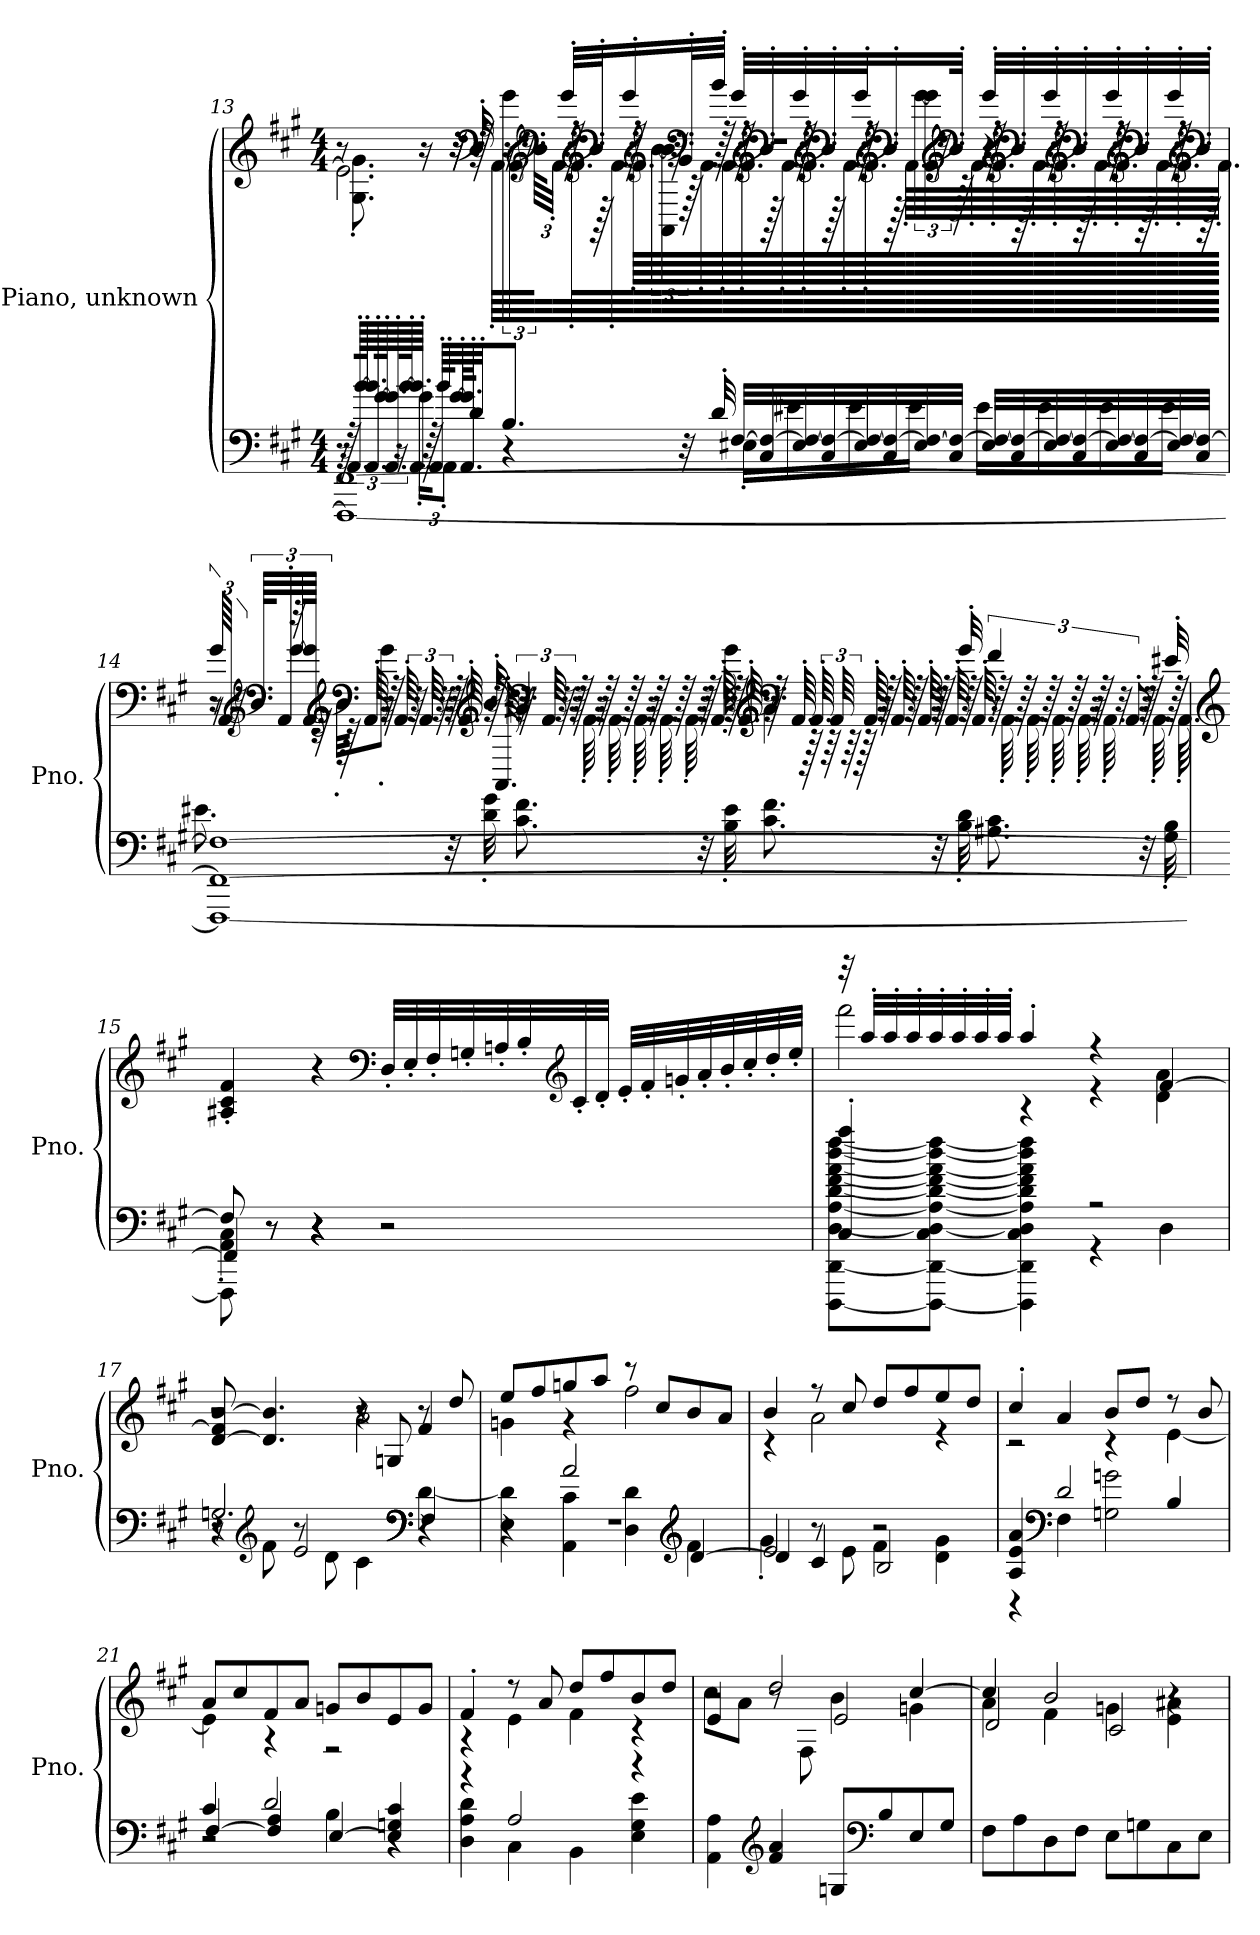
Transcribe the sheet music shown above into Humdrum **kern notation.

**kern	**kern
*part1	*part1
*staff2	*staff1
*I"Piano, unknown	*
*I'Pno.	*
!!LO:LB:g=z
*clefF4	*clefG2
*k[f#c#g#]	*k[f#c#g#]
*M4/4	*M4/4
=13	=13
*^	*^
*	*^	*	*^
*	*	*^	*	*	*^
128r	12r	[1FF#	1FFF#_	1r	2.e#\]	8r	8.G#\' 8.g#\'
64.AA'/LLLL	.	.	.	.	.	.	.
[128b'/K	.	.	.	.	.	.	.
64.AA/' 64.b/]'	.	.	.	.	.	.	.
[128g#'/K	.	.	.	.	.	.	.
64.AA/' 64.g#/]'	.	.	.	.	.	.	.
.	24r	.	.	.	.	.	.
[128b'/K	.	.	.	.	.	.	.
64.AA/' 64.b/]'JJJJ	.	.	.	.	.	.	.
128r	24g#'\KL	.	.	.	.	16r	.
64.AA'/KLLL	.	.	.	.	.	.	.
32b'/	.	.	.	.	.	.	.
.	12AA'\J	.	.	.	.	.	.
[128g#'/KL	.	.	.	.	.	32r	32r
64.AA/' 64.g#/]'J	.	.	.	.	.	.	.
32d'/JJ	.	.	.	.	.	32b'/	128r
*	*	*	*	*clefF4	*	*	*
.	.	.	.	.	.	.	64.AA'\LLLL
8.B/J	4r	.	.	.	.	16r	96g#\
.	.	.	.	.	.	.	96AA\JJJJ
.	.	.	.	.	.	.	96r
*	*	*	*	*clefG2	*	*	*
.	.	.	.	.	.	.	96b\KLLL
*	*	*	*	*clefF4	*	*	*
.	.	.	.	.	.	.	48AA'\JJJ
.	.	.	.	.	.	32g#'/LLL	128r
.	.	.	.	.	.	.	64.AA'\
*	*	*	*	*clefG2	*	*	*
.	.	.	.	.	.	32b'/J	128r
*	*	*	*	*clefF4	*	*	*
.	.	.	.	.	.	.	64.AA'\
.	.	.	.	.	.	16g#'/	128r
.	.	.	.	.	.	.	64.AA'\LLLL
*	*	*	*	*clefG2	*	*	*
.	.	.	.	.	.	.	[96b\
.	.	.	.	.	.	.	96AA\ 96b\]JJJJ
.	.	.	.	.	.	.	96r
32r	.	.	.	.	.	32g#'/L	128r
*	*	*	*	*clefF4	*	*	*
.	.	.	.	.	.	.	64.AA'\
32d'/	.	.	.	.	.	32b'/JJJ	128r
.	.	.	.	.	.	.	64.AA'\
[32F#/LLL	16E#X'\LL	.	.	.	.	32g#'/LLL	128r
.	.	.	.	.	.	.	64.AA'\
*	*	*	*	*clefG2	*	*	*
32C#/ 32F#/_	.	.	.	.	.	32b'/	128r
*	*	*	*	*clefF4	*	*	*
.	.	.	.	.	.	.	64.AA'\
32E#/ 32F#/_	16e#X\	.	.	.	.	32g#'/	128r
.	.	.	.	.	.	.	64.AA'\
*	*	*	*	*clefG2	*	*	*
32C#/ 32F#/_	.	.	.	.	.	32b'/	128r
*	*	*	*	*clefF4	*	*	*
.	.	.	.	.	.	.	64.AA'\
32E#/ 32F#/_	16e#\	.	.	.	.	32g#'/J	128r
.	.	.	.	.	.	.	64.AA'\
*	*	*	*	*clefG2	*	*	*
32C#/ 32F#/_	.	.	.	.	.	16b'/	128r
*	*	*	*	*clefF4	*	*	*
.	.	.	.	.	.	.	64.AA'\LLLL
32E#/ 32F#/_	16e#\JJ	.	.	.	.	.	[96g#\
.	.	.	.	.	.	.	96AA\ 96g#\]JJJJ
.	.	.	.	.	.	.	96r
*	*	*	*	*clefG2	*	*	*
32C#/ 32F#/_JJJ	.	.	.	.	.	32b'/JJk	128r
*	*	*	*	*clefF4	*	*	*
.	.	.	.	.	.	.	64.AA'\
32E#/ 32F#/_LLL	16e#\LL	.	.	.	4r	32g#'/LLL	128r
.	.	.	.	.	.	.	64.AA'\
*	*	*	*	*clefG2	*	*	*
32C#/ 32F#/_	.	.	.	.	.	32b'/	128r
*	*	*	*	*clefF4	*	*	*
.	.	.	.	.	.	.	64.AA'\
32E#/ 32F#/_	16e#\	.	.	.	.	32g#'/	128r
.	.	.	.	.	.	.	64.AA'\
*	*	*	*	*clefG2	*	*	*
32C#/ 32F#/_	.	.	.	.	.	32b'/	128r
*	*	*	*	*clefF4	*	*	*
.	.	.	.	.	.	.	64.AA'\
32E#/ 32F#/_	16e#\	.	.	.	.	32g#'/	128r
.	.	.	.	.	.	.	64.AA'\
*	*	*	*	*clefG2	*	*	*
32C#/ 32F#/_	.	.	.	.	.	32b'/	128r
*	*	*	*	*clefF4	*	*	*
.	.	.	.	.	.	.	64.AA'\
32E#/ 32F#/_	16e#\JJ	.	.	.	.	32g#'/	128r
.	.	.	.	.	.	.	64.AA'\
*	*	*	*	*clefG2	*	*	*
32C#/ 32F#/_JJJ	.	.	.	.	.	32b'/JJJ	128r
*	*	*	*	*clefF4	*	*	*
.	.	.	.	.	.	.	64.AA'\
*	*	*	*	*	*	*v	*v
!!LO:LB:g=z
=14	=14	=14	=14	=14	=14	=14
1F#_	8.e#X\	1FF#_	1FFF#_	8r	16r	96g#/LLLL
.	.	.	.	.	.	96AA/JJJJ
.	.	.	.	.	.	96r
*	*	*	*	*clefG2	*	*
.	.	.	.	.	.	96b/KLLL
*	*	*	*	*clefF4	*	*
.	.	.	.	.	.	48AA'/
.	.	.	.	.	32r	[96g#/L
.	.	.	.	.	.	96AA/ 96g#/]JJJJ
.	.	.	.	.	.	96r
*	*	*	*	*clefG2	*	*
.	.	.	.	.	32b'\KKL	128r
*	*	*	*	*clefF4	*	*
.	.	.	.	.	.	64.AA'/
.	.	.	.	16r	8g#'\J	128r
.	.	.	.	.	.	64.AA'/
.	.	.	.	.	.	96r
.	.	.	.	.	.	96AA/
.	.	.	.	.	.	96r
.	32r	.	.	32r	.	128r
.	.	.	.	.	.	64.AA'/
*	*	*	*	*clefG2	*	*
.	32d\' 32g#\'	.	.	32b'/	.	128r
.	.	.	.	.	.	64.AA'/
.	8.c#\ 8.f#\	.	.	4a#X/	32r	96r
*	*	*	*	*clefF4	*	*
.	.	.	.	.	.	96AA/
.	.	.	.	.	.	96r
.	.	.	.	.	128r	32r
.	.	.	.	.	64.AA'\	.
.	.	.	.	.	128r	16r
.	.	.	.	.	64.AA'\	.
.	.	.	.	.	128r	.
.	.	.	.	.	64.AA'\	.
.	.	.	.	.	128r	16r
.	.	.	.	.	64.AA'\	.
.	.	.	.	.	128r	.
.	.	.	.	.	64.AA'\	.
.	32r	.	.	.	32r	128r
.	.	.	.	.	.	64.AA'/
.	32B\' 32e#\'	.	.	.	32g#'\	128r
.	.	.	.	.	.	64.AA'/
*	*	*	*	*clefG2	*	*
.	8.c#\ 8.f#\	.	.	8r	4a#\	128r
*	*	*	*	*clefF4	*	*
.	.	.	.	.	.	64.AA'/
.	.	.	.	.	.	128r
.	.	.	.	.	.	64.AA'/
.	.	.	.	.	.	96r
.	.	.	.	.	.	96AA/
.	.	.	.	.	.	96r
.	.	.	.	.	.	128r
.	.	.	.	.	.	64.AA'/
.	.	.	.	16r	.	128r
.	.	.	.	.	.	64.AA'/
.	.	.	.	.	.	128r
.	.	.	.	.	.	64.AA'/
.	32r	.	.	32r	.	128r
.	.	.	.	.	.	64.AA'/
.	32B\' 32d\'	.	.	32g#'/	.	128r
.	.	.	.	.	.	64.AA'/
.	8.A#X\ 8.c#\	.	.	8r	128r	6f#/
.	.	.	.	.	64.AA'\	.
.	.	.	.	.	128r	.
.	.	.	.	.	64.AA'\	.
.	.	.	.	.	128r	.
.	.	.	.	.	64.AA'\	.
.	.	.	.	.	128r	.
.	.	.	.	.	64.AA'\	.
.	.	.	.	16r	128r	.
.	.	.	.	.	64.AA'\	.
.	.	.	.	.	32r	.
.	.	.	.	.	.	12AA'/
.	32r	.	.	32r	128r	.
.	.	.	.	.	64.AA'\	.
.	32G#\' 32B\'	.	.	32e#X'/	128r	.
.	.	.	.	.	64.AA'\	.
*	*	*	*	*v	*v	*v
!!LO:LB:g=z
=15	=15	=15	=15	=15
*	*	*	*	*clefG2
8F#/]	4AA\' 4C#\'	4FF#/]	8FFF#\]	4A#X/' 4c#/' 4f#/'
8r	.	.	8r	.
4r	4r	4r	4r	4r
*	*	*	*	*clefF4
2r	2r	2r	2r	32D'/LLL
.	.	.	.	32E'/
.	.	.	.	32F#'/
.	.	.	.	32Gn'/
.	.	.	.	32An'/
.	.	.	.	32B'/
*	*	*	*	*clefG2
.	.	.	.	32c#'/
.	.	.	.	32d'/JJJ
.	.	.	.	32e'/LLL
.	.	.	.	32f#'/
.	.	.	.	32gn'/
.	.	.	.	32a'/
.	.	.	.	32b'/
.	.	.	.	32cc#'/
.	.	.	.	32dd'/
.	.	.	.	32ee'/JJJ
*	*v	*v	*v	*
=16	=16	=16
*	*	*^
4C#/' 4aa/'	[8DDD\ [8DD\ [8D\ [8A\ [8d\ [8f#\ [8a\ [8dd\ [8ff#\L	32r	2fff#\
.	.	32aa'/LLL	.
.	.	32aa'/	.
.	.	32aa'/	.
.	8DDD\_ 8DD\_ 8C#\ 8D\_ 8A\_ 8d\_ 8f#\_ 8a\_ 8dd\_ 8ff#\_J	32aa'/	.
.	.	32aa'/	.
.	.	32aa'/	.
.	.	32aa'/JJJ	.
4r	4DDD\] 4DD\] 4C#\ 4D\] 4A\] 4d\] 4f#\] 4a\] 4dd\] 4ff#\]	4aa'/	.
2r	4r	4r	4r
.	4D\	[4f#/	4d\ 4a\
!!LO:LB:g=z
=17	=17	=17	=17
*	*^	*	*^
4r	8r	2.Gn/	[8d/ 8f#/] [8b/	2r	2r
*clefG2	*	*	*	*	*
.	8f#\	.	4.d/] 4.b/]	.	.
2e/	8r	.	.	.	.
.	8d\	.	.	.	.
.	4c#\	.	8r	2a\	4r
.	.	.	8Gn/	.	.
*clefF4	*	*	*	*	*
4r	[4d\	4F#/	8r	.	4f#/
.	.	.	8dd/	.	.
*	*	*	*	*v	*v
=18	=18	=18	=18	=18
1r	4E\ 4d\]	4r	8ee/L	4gn\
.	.	.	8ff#/	.
.	4AA\ 4c#\	2a/	8ggn/	4r
.	.	.	8aa/J	.
.	4D\ 4d\	.	8r	2ff#\
.	.	.	8cc#/L	.
*clefG2	*	*	*	*
.	4f#\	[4d/	8b/	.
.	.	.	8a/J	.
=19	=19	=19	=19	=19
2e/	4g#'\	4d/]	4b/	4r
.	8r	4c#/	8r	2a\
.	8e\	.	8cc#/	.
2r	4f#\	2B/	8dd/L	.
.	.	.	8ff#/	.
.	4d\ 4g#\	.	8ee/	4r
.	.	.	8dd/J	.
*	*v	*v	*	*
=20	=20	=20	=20
4A/ 4e/ 4a/	4r	4cc#'/	2r
*clefF4	*	*	*
2d/	4F#\	4a/	.
.	2Gn\ 2gn\	8b/L	4r
.	.	8dd/J	.
4B/	.	8r	[4e\
.	.	8b/	.
!!LO:PB:g=z	!!
=21	=21	=21	=21
*	*^	*	*
4c#/	2r	[4F#/	8a/L	4e\]
.	.	.	8cc#/	.
2d/	.	4F#/] 4A/	8f#/	4r
.	.	.	8a/J	.
.	4B\	[4E/	8gn/L	2r
.	.	.	8b/	.
4r	4r	4E/] 4Gn/ 4c#/	8e/	.
.	.	.	8g/J	.
*	*v	*v	*	*
=22	=22	=22	=22
4r	4D\ 4A\ 4d\	4f#'/	4r
2A/	4C#\	8r	4e\
.	.	8a/	.
.	4BB\	8dd/L	4f#\
.	.	8ff#/	.
4r	4E\ 4G#\ 4e\	8b/	4r
.	.	8dd/J	.
*v	*v	*	*
=23	=23	=23
*	*	*^
4AA\ 4A\	4e/	8cc#\L	2r
.	.	8a\J	.
*clefG2	*	*	*
4f#/ 4a/	2dd/	8r	.
.	.	8F#\	.
8Gn/L	.	4b\	2e/
*clefF4	*	*	*
8B/	.	.	.
8E/	[4cc#/	4gn\	.
8G/J	.	.	.
=24	=24	=24	=24
8F#\L	4cc#/]	4a\	2d/
8A\	.	.	.
8D\	2b/	4f#\	.
8F#\J	.	.	.
8E\L	.	4gn\	2c#/
8Gn\	.	.	.
8C#\	4r	4e\ 4a#X\	.
8E\J	.	.	.
*	*v	*v	*v
=	=
*-	*-
